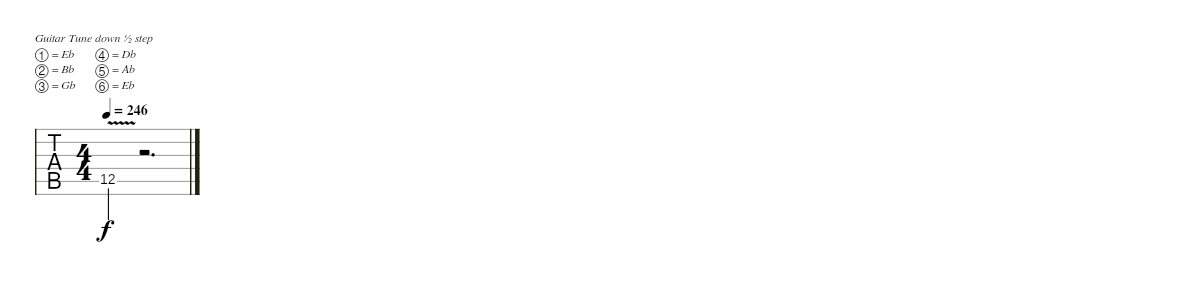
\bracketExtendMode groupsimilarinstruments
\singleTrackTrackNamePolicy hidden
\multiTrackTrackNamePolicy hidden
\firstSystemTrackNameOrientation horizontal
\otherSystemsTrackNameOrientation horizontal
\defaultBarNumberDisplay Hide
\track ("Rhythm Guitar" "E-Gt") {instrument overdrivenguitar}
\staff {tabs}
\tuning (Eb4 Bb3 Gb3 Db3 Ab2 Eb2)
\ts (4 4)
\tempo 246
\clef g2
\ks c
12.5{v}.4{dy f} r.2{d}
